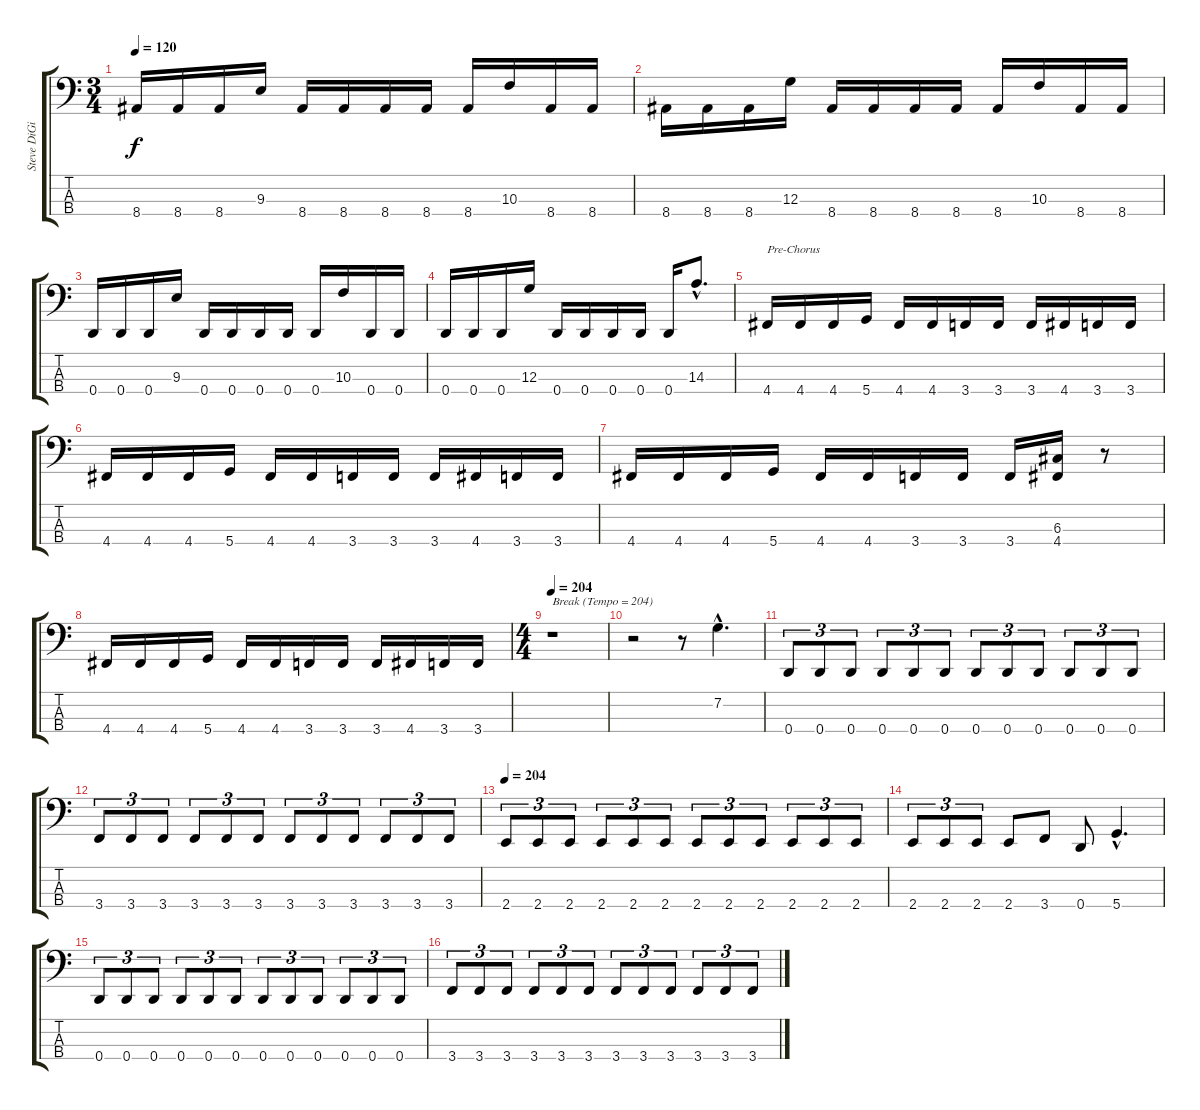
\track ("Steve DiGiorgio" "Steve DiGi") {instrument electricbassfinger}
\staff {score tabs}
\tuning (F2 C2 G1 D1) {hide}
\ts (3 4)
\tempo 120
\clef f4
\ks c
8.4.16{dy f} 8.4.16 8.4.16 9.3.16 8.4.16 8.4.16 8.4.16 8.4.16 8.4.16 10.3.16 8.4.16 8.4.16 |
8.4.16 8.4.16 8.4.16 12.3.16 8.4.16 8.4.16 8.4.16 8.4.16 8.4.16 10.3.16 8.4.16 8.4.16 |
0.4.16 0.4.16 0.4.16 9.3.16 0.4.16 0.4.16 0.4.16 0.4.16 0.4.16 10.3.16 0.4.16 0.4.16 |
0.4.16 0.4.16 0.4.16 12.3.16 0.4.16 0.4.16 0.4.16 0.4.16 0.4.16 14.3{hac}.8{d} |
4.4.16{txt "Pre-Chorus"} 4.4.16 4.4.16 5.4.16 4.4.16 4.4.16 3.4.16 3.4.16 3.4.16 4.4.16 3.4.16 3.4.16 |
4.4.16 4.4.16 4.4.16 5.4.16 4.4.16 4.4.16 3.4.16 3.4.16 3.4.16 4.4.16 3.4.16 3.4.16 |
4.4.16 4.4.16 4.4.16 5.4.16 4.4.16 4.4.16 3.4.16 3.4.16 3.4.16 (6.3 4.4).16 r.8 |
4.4.16 4.4.16 4.4.16 5.4.16 4.4.16 4.4.16 3.4.16 3.4.16 3.4.16 4.4.16 3.4.16 3.4.16 |
\ts (4 4)
\tempo 204
r.1{txt "Break (Tempo = 204)"} |
r.2 r.8 7.2{hac}.4{d} |
0.4.8{tu (3 2)} 0.4.8{tu (3 2)} 0.4.8{tu (3 2)} 0.4.8{tu (3 2)} 0.4.8{tu (3 2)} 0.4.8{tu (3 2)} 0.4.8{tu (3 2)} 0.4.8{tu (3 2)} 0.4.8{tu (3 2)} 0.4.8{tu (3 2)} 0.4.8{tu (3 2)} 0.4.8{tu (3 2)} |
3.4.8{tu (3 2)} 3.4.8{tu (3 2)} 3.4.8{tu (3 2)} 3.4.8{tu (3 2)} 3.4.8{tu (3 2)} 3.4.8{tu (3 2)} 3.4.8{tu (3 2)} 3.4.8{tu (3 2)} 3.4.8{tu (3 2)} 3.4.8{tu (3 2)} 3.4.8{tu (3 2)} 3.4.8{tu (3 2)} |
\tempo 204
2.4.8{tu (3 2)} 2.4.8{tu (3 2)} 2.4.8{tu (3 2)} 2.4.8{tu (3 2)} 2.4.8{tu (3 2)} 2.4.8{tu (3 2)} 2.4.8{tu (3 2)} 2.4.8{tu (3 2)} 2.4.8{tu (3 2)} 2.4.8{tu (3 2)} 2.4.8{tu (3 2)} 2.4.8{tu (3 2)} |
2.4.8{tu (3 2)} 2.4.8{tu (3 2)} 2.4.8{tu (3 2)} 2.4.8 3.4.8 0.4.8 5.4{hac}.4{d} |
0.4.8{tu (3 2)} 0.4.8{tu (3 2)} 0.4.8{tu (3 2)} 0.4.8{tu (3 2)} 0.4.8{tu (3 2)} 0.4.8{tu (3 2)} 0.4.8{tu (3 2)} 0.4.8{tu (3 2)} 0.4.8{tu (3 2)} 0.4.8{tu (3 2)} 0.4.8{tu (3 2)} 0.4.8{tu (3 2)} |
3.4.8{tu (3 2)} 3.4.8{tu (3 2)} 3.4.8{tu (3 2)} 3.4.8{tu (3 2)} 3.4.8{tu (3 2)} 3.4.8{tu (3 2)} 3.4.8{tu (3 2)} 3.4.8{tu (3 2)} 3.4.8{tu (3 2)} 3.4.8{tu (3 2)} 3.4.8{tu (3 2)} 3.4.8{tu (3 2)}
